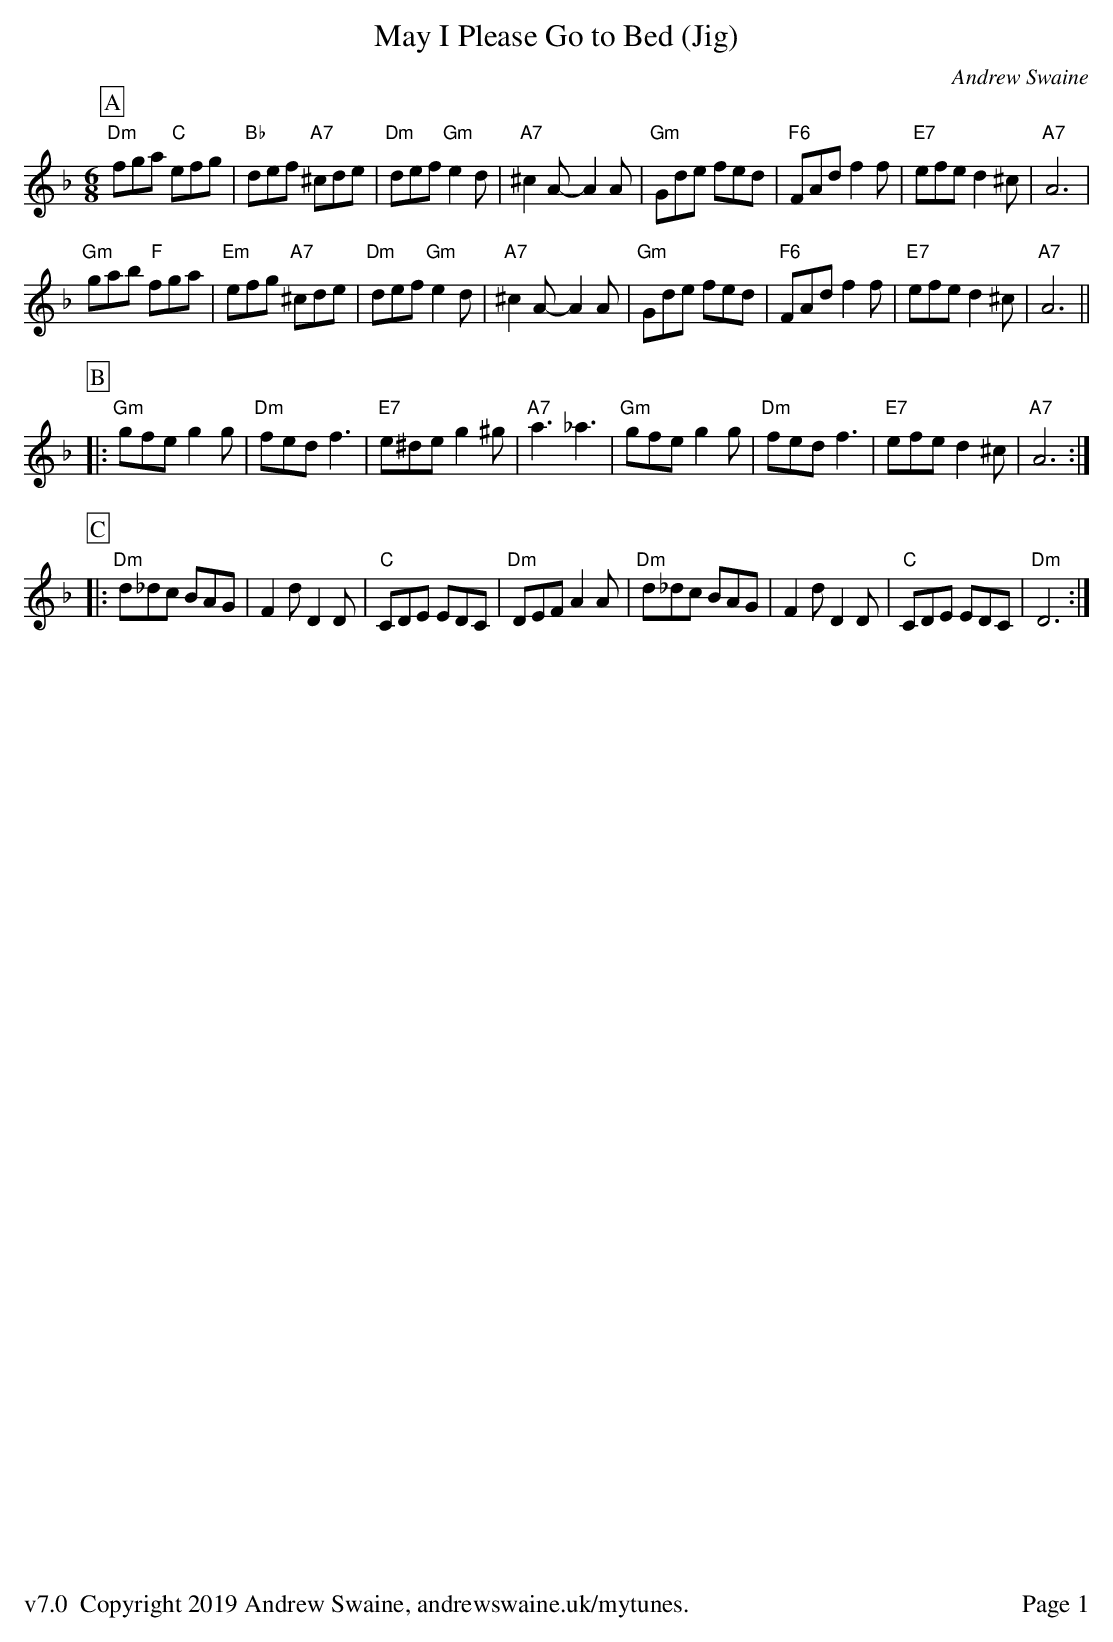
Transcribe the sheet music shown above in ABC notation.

X:1
T:May I Please Go to Bed (Jig)
C:Andrew Swaine
M:6/8
L:1/8
K:Dm
P:A
"Dm"fga "C"efg|"Bb"def "A7"^cde|"Dm"def "Gm"e2d|"A7"^c2A-A2A|\
"Gm"Gde fed|"F6"FAd f2f|"E7"efe d2^c|"A7"A6|
"Gm"gab "F"fga|"Em"efg "A7"^cde|"Dm"def "Gm"e2d|"A7"^c2A-A2A|\
"Gm"Gde fed|"F6"FAd f2f|"E7"efe d2^c|"A7"A6||
P:B
|:"Gm"gfe g2g|"Dm"fed f3|"E7"e^de g2^g|"A7"a3 _a3|\
"Gm"gfe g2g|"Dm"fed f3|"E7"efe d2^c|"A7"A6:|
P:C
|:"Dm"d_dc BAG|F2d D2D|"C"CDE EDC|"Dm"DEF A2A|\
"Dm"d_dc BAG|F2d D2D|"C"CDE EDC|"Dm"D6:|
